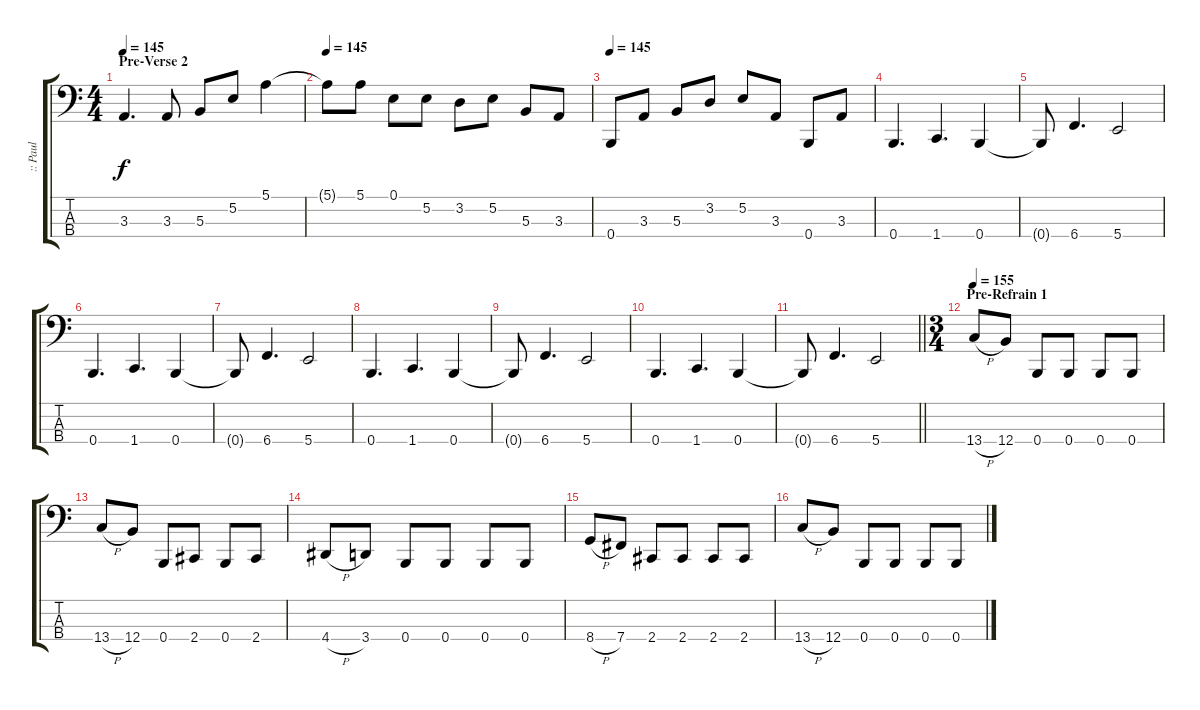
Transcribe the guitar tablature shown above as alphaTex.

\track ("   :: Paul Dedrick Gray #2 ::" "   :: Paul") {instrument electricbassfinger}
\staff {score tabs}
\tuning (E2 B1 Gb1 B0) {hide}
\ts (4 4)
\section ("" "Pre-Verse 2")
\tempo 145
\clef f4
\ks c
3.3.4{d dy f} 3.3.8 5.3.8 5.2.8 5.1.4 |
\tempo 145
5.1{t}.8 5.1.8 0.1.8 5.2.8 3.2.8 5.2.8 5.3.8 3.3.8 |
\tempo 145
0.4.8 3.3.8 5.3.8 3.2.8 5.2.8 3.3.8 0.4.8 3.3.8 |
0.4.4{d} 1.4.4{d} 0.4.4 |
0.4{t}.8 6.4.4{d} 5.4.2 |
0.4.4{d} 1.4.4{d} 0.4.4 |
0.4{t}.8 6.4.4{d} 5.4.2 |
0.4.4{d} 1.4.4{d} 0.4.4 |
0.4{t}.8 6.4.4{d} 5.4.2 |
0.4.4{d} 1.4.4{d} 0.4.4 |
\barLineRight lightlight
0.4{t}.8 6.4.4{d} 5.4.2 |
\ts (3 4)
\section ("" "Pre-Refrain 1")
\tempo 155
13.4{h}.8 12.4.8 0.4.8 0.4.8 0.4.8 0.4.8 |
13.4{h}.8 12.4.8 0.4.8 2.4.8 0.4.8 2.4.8 |
4.4{h}.8 3.4.8 0.4.8 0.4.8 0.4.8 0.4.8 |
8.4{h}.8 7.4.8 2.4.8 2.4.8 2.4.8 2.4.8 |
13.4{h}.8 12.4.8 0.4.8 0.4.8 0.4.8 0.4.8
